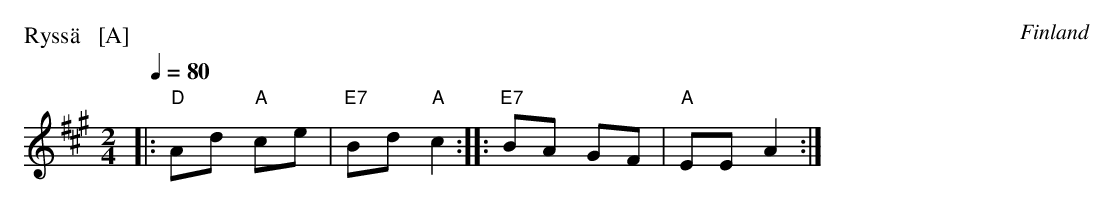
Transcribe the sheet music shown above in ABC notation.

X:1
P: Ryss\"a   [A]
O: Finland
M: 2/4
Q: 1/4=80
L: 1/8
K: A
|: "D"Ad "A"ce | "E7"Bd "A"c2 :|\
|: "E7"BA   GF | "A"EE     A2 :|
